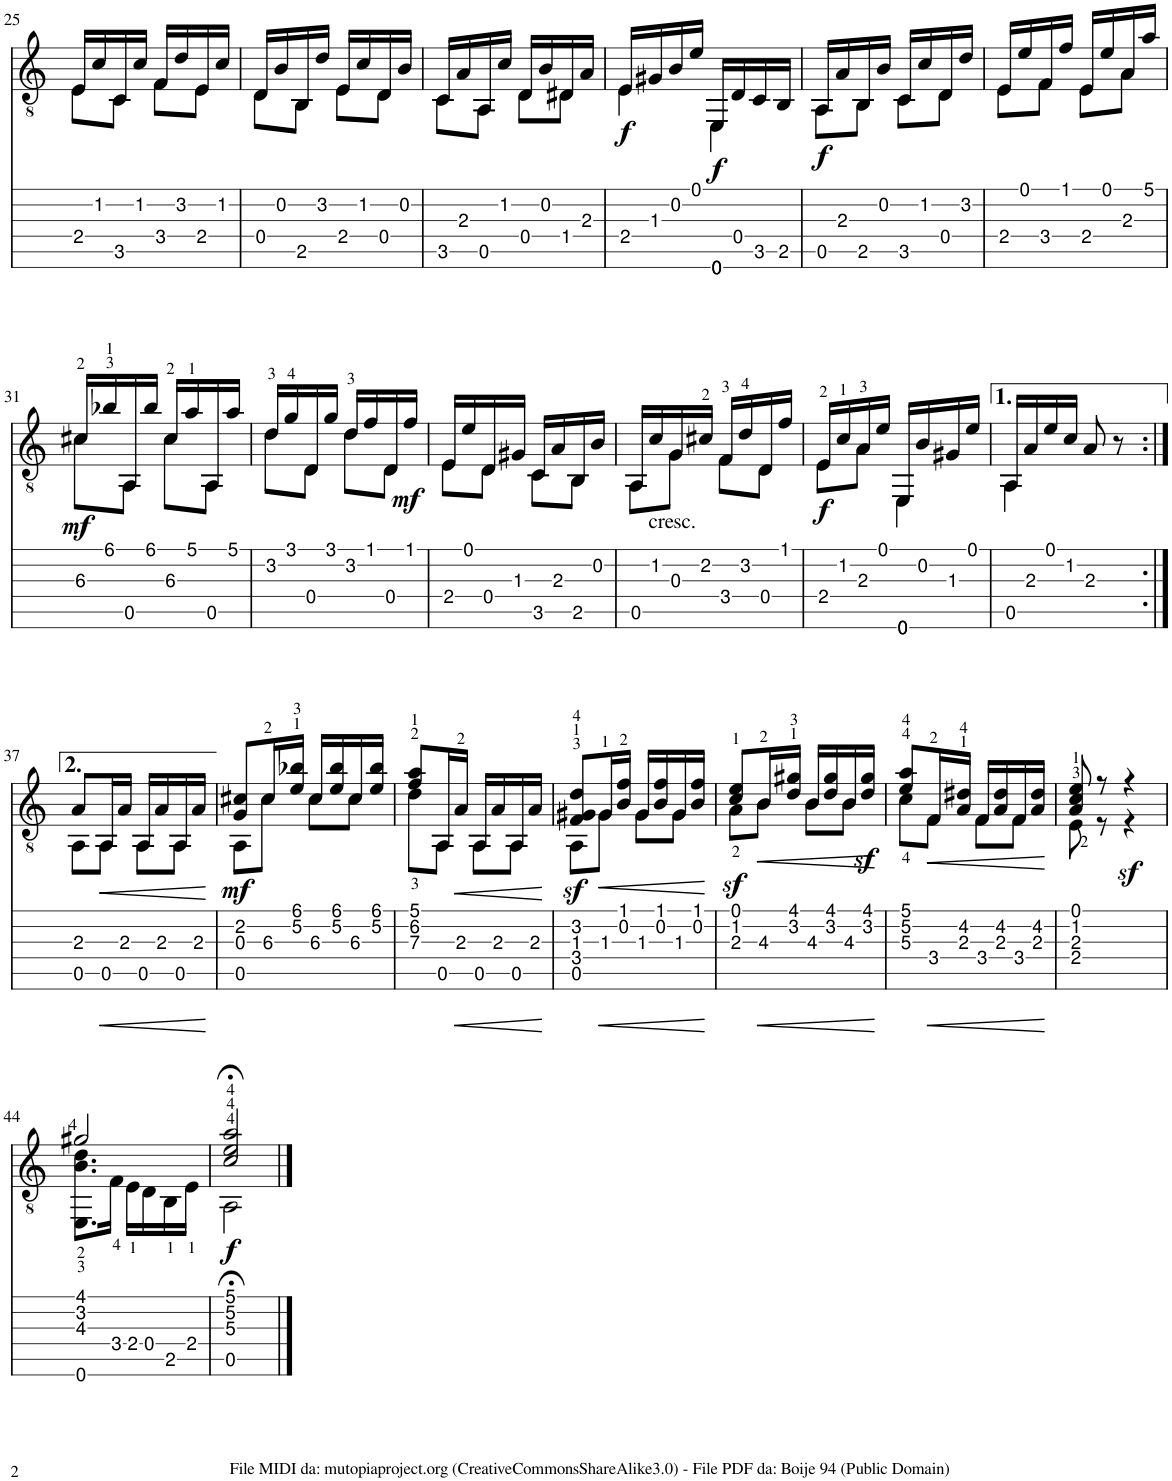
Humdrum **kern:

**kern	**kern	**dynam
*part1	*part1	*part1
*staff2	*staff1	*staff1/2
*I"Guitar	*	*
*I'Guit.	*	*
!!LO:PB:g=z
*	*clefGv2	*
*k[]	*k[]	*
*M2/4	*M2/4	*
=25	=25	=25
*^	*^	*
16ELL	8EL	16E/LL	8E\L	.
16cJ	.	16c/	.	.
16CL	8CJ	16C/	8C\J	.
16cJJ	.	16c/JJ	.	.
16FLL	8FL	16F/LL	8F\L	.
16dJ	.	16d/	.	.
16EL	8EJ	16E/	8E\J	.
16cJJ	.	16c/JJ	.	.
=26	=26	=26	=26	=26
16DLL	8DL	16D/LL	8D\L	.
16BJ	.	16B/	.	.
16BBL	8BBJ	16BB/	8BB\J	.
16dJJ	.	16d/JJ	.	.
16ELL	8EL	16E/LL	8E\L	.
16cJ	.	16c/	.	.
16DL	8DJ	16D/	8D\J	.
16BJJ	.	16B/JJ	.	.
=27	=27	=27	=27	=27
16CLL	8CL	16C/LL	8C\L	.
16AJ	.	16A/	.	.
16AAL	8AAJ	16AA/	8AA\J	.
16cJJ	.	16c/JJ	.	.
16DLL	8DL	16D/LL	8D\L	.
16BJ	.	16B/	.	.
16D#L	8D#J	16D#X/	8D#\J	.
16AJJ	.	16A/JJ	.	.
=28	=28	=28	=28	=28
!	!	!	!	!LO:DY:b
16ELL	4E	16E/LL	4E\	f
16G#J	.	16G#X/	.	.
16BL	.	16B/	.	.
16eJJ	.	16e/JJ	.	.
!	!	!	!	!LO:DY:b
16EELL	4EE	16EE/LL	4EE\	f
16DJ	.	16D/	.	.
16CL	.	16C/	.	.
16BBJJ	.	16BB/JJ	.	.
=29	=29	=29	=29	=29
!	!	!	!	!LO:DY:b
16AALL	8AAL	16AA/LL	8AA\L	f
16AJ	.	16A/	.	.
16BBL	8BBJ	16BB/	8BB\J	.
16BJJ	.	16B/JJ	.	.
16CLL	8CL	16C/LL	8C\L	.
16cJ	.	16c/	.	.
16DL	8DJ	16D/	8D\J	.
16dJJ	.	16d/JJ	.	.
=30	=30	=30	=30	=30
16ELL	8EL	16E/LL	8E\L	.
16eJ	.	16e/	.	.
16FL	8FJ	16F/	8F\J	.
16fJJ	.	16f/JJ	.	.
16ELL	8EL	16E/LL	8E\L	.
16eJ	.	16e/	.	.
16AL	8AJ	16A/	8A\J	.
16aJJ	.	16a/JJ	.	.
!!LO:LB:g=z	!!
=31	=31	=31	=31	=31
!	!	!	!	!LO:DY:b
16c#LL	8c#L	16c#X/LL	8c#\L	mf
16b-J	.	16b-X/	.	.
16AAL	8AAJ	16AA/	8AA\J	.
16b-JJ	.	16b-/JJ	.	.
16c#LL	8c#L	16c#/LL	8c#\L	.
16aJ	.	16a/	.	.
16AAL	8AAJ	16AA/	8AA\J	.
16aJJ	.	16a/JJ	.	.
=32	=32	=32	=32	=32
16dLL	8dL	16d/LL	8d\L	.
16gJ	.	16g/	.	.
16DL	8DJ	16D/	8D\J	.
16gJJ	.	16g/JJ	.	.
16dLL	8dL	16d/LL	8d\L	.
16fJ	.	16f/	.	.
16DL	8DJ	16D/	8D\J	.
!	!	!	!	!LO:DY:b
16fJJ	.	16f/JJ	.	mf
=33	=33	=33	=33	=33
16ELL	8EL	16E/LL	8E\L	.
16eJ	.	16e/	.	.
16DL	8DJ	16D/	8D\J	.
16G#JJ	.	16G#X/JJ	.	.
16CLL	8CL	16C/LL	8C\L	.
16AJ	.	16A/	.	.
16BBL	8BBJ	16BB/	8BB\J	.
16BJJ	.	16B/JJ	.	.
=34	=34	=34	=34	=34
16AALL	8AAL	16AA/LL	8AA\L	.
!	!	!LO:TX:b:t=cresc.	!	!
16cJ	.	16c/	.	.
16GL	8GJ	16G/	8G\J	.
16c#JJ	.	16c#X/JJ	.	.
16FLL	8FL	16F/LL	8F\L	.
16dJ	.	16d/	.	.
16DL	8DJ	16D/	8D\J	.
16fJJ	.	16f/JJ	.	.
=35	=35	=35	=35	=35
!	!	!	!	!LO:DY:a=2
16ELL	8EL	16E/LL	8E\L	f
16cJ	.	16c/	.	.
16AL	8AJ	16A/	8A\J	.
16eJJ	.	16e/JJ	.	.
16EELL	4EE	16EE/LL	4EE\	.
16BJ	.	16B/	.	.
16G#L	.	16G#X/	.	.
16eJJ	.	16e/JJ	.	.
=36	=36	=36	=36	=36
16AALL	4AA	16AA/LL	4AA\	.
16AJ	.	16A/	.	.
16eL	.	16e/	.	.
16cJJ	.	16c/JJ	.	.
8A	4ryy	8A/	4ryy	.
8r	.	8r	.	.
!!LO:LB:g=z	!!
=37:|!	=37:|!	=37:|!	=37:|!	=37:|!
8AL	8AAL	8A/L	8AA\L	.
!	!	!	!	!LO:HP:b
16AAL	8AAJ	16AA/L	8AA\J	<
16AJJ	.	16A/JJ	.	.
16AALL	8AAL	16AA/LL	8AA\L	.
16AJ	.	16A/	.	.
16AAL	8AAJ	16AA/	8AA\J	.
16AJJ	.	16A/JJ	.	.
*v	*v	*	*	*
*	*v	*v	*
.	.	[
=38	=38	=38
*^	*^	*
!	!	!	!	!LO:DY:b
8G\ 8c#\L	8AAL	8G/ 8c#X/L	8AA\L	mf
16c#L	8c#J	16c#/L	8c#\J	.
16e\ 16b-\JJ	.	16e/ 16b-X/JJ	.	.
16c#LL	8c#L	16c#/LL	8c#\L	.
16e\ 16b-\J	.	16e/ 16b-/	.	.
16c#L	8c#J	16c#/	8c#\J	.
16e\ 16b-\JJ	.	16e/ 16b-/JJ	.	.
=39	=39	=39	=39	=39
8f\ 8a\L	8dL	8f/ 8a/L	8d\L	.
16AAL	8AAJ	16AA/L	8AA\J	.
!	!	!	!	!LO:HP:b
16AJJ	.	16A/JJ	.	<
16AALL	8AAL	16AA/LL	8AA\L	.
16AJ	.	16A/	.	.
16AAL	8AAJ	16AA/	8AA\J	.
16AJJ	.	16A/JJ	.	.
*v	*v	*	*	*
*	*v	*v	*
.	.	[
=40	=40	=40
*^	*^	*
!	!	!	!	!LO:DY:b
8F\ 8G#\ 8d\L	8AAL	8F/ 8G#X/ 8d/L	8AA\L	sf
!	!	!	!	!LO:HP:b
16G#L	8G#J	16G#/L	8G#\J	<
16B\ 16f\JJ	.	16B/ 16f/JJ	.	.
16G#LL	8G#L	16G#/LL	8G#\L	.
16B\ 16f\J	.	16B/ 16f/	.	.
16G#L	8G#J	16G#/	8G#\J	.
16B\ 16f\JJ	.	16B/ 16f/JJ	.	.
*v	*v	*	*	*
*	*v	*v	*
.	.	[
=41	=41	=41
*^	*^	*
!	!	!	!	!LO:DY:b
8c\ 8e\L	8AL	8c/ 8e/L	8A\L	sf
!	!	!	!	!LO:HP:b
16BL	8BJ	16B/L	8B\J	<
16d\ 16g#\JJ	.	16d/ 16g#X/JJ	.	.
16BLL	8BL	16B/LL	8B\L	.
16d\ 16g#\J	.	16d/ 16g#/	.	.
16BL	8BJ	16B/	8B\J	.
!	!	!	!	!LO:DY:b
16d\ 16g#\JJ	.	16d/ 16g#/JJ	.	sf
*v	*v	*	*	*
*	*v	*v	*
.	.	[
=42	=42	=42
*^	*^	*
8e\ 8a\L	8cL	8e/ 8a/L	8c\L	.
!	!	!	!	!LO:HP:b
16FL	8FJ	16F/L	8F\J	<
16A\ 16d#\JJ	.	16A/ 16d#X/JJ	.	.
16FLL	8FL	16F/LL	8F\L	.
16A\ 16d#\J	.	16A/ 16d#/	.	.
16FL	8FJ	16F/	8F\J	.
16A\ 16d#\JJ	.	16A/ 16d#/JJ	.	.
*v	*v	*	*	*
*	*v	*v	*
.	.	[
=43	=43	=43
*^	*^	*
8A 8c 8e	8E	8A/ 8c/ 8e/	8E\	.
8r	8r	8r	8r	.
!	!	!	!	!LO:DY:a=2
4r	4r	4r	4r	sf
!!LO:LB:g=z	!!
=44	=44	=44	=44	=44
2g#	8.EE\ 8.B\ 8.d\L	2g#X/	8.EE\ 8.B\ 8.d\L	.
.	16FJk	.	16F\Jk	.
.	16ELL	.	16E\LL	.
.	16DJ	.	16D\	.
.	16BBL	.	16BB\	.
.	16EJJ	.	16E\JJ	.
=45	=45	=45	=45	=45
!	!	!	!	!LO:DY:b
2c;< 2e;< 2a;<	2AA	2c/;< 2e/;< 2a/;<	2AA\	f
*v	*v	*	*	*
*	*v	*v	*
==	==	==
*-	*-	*-
